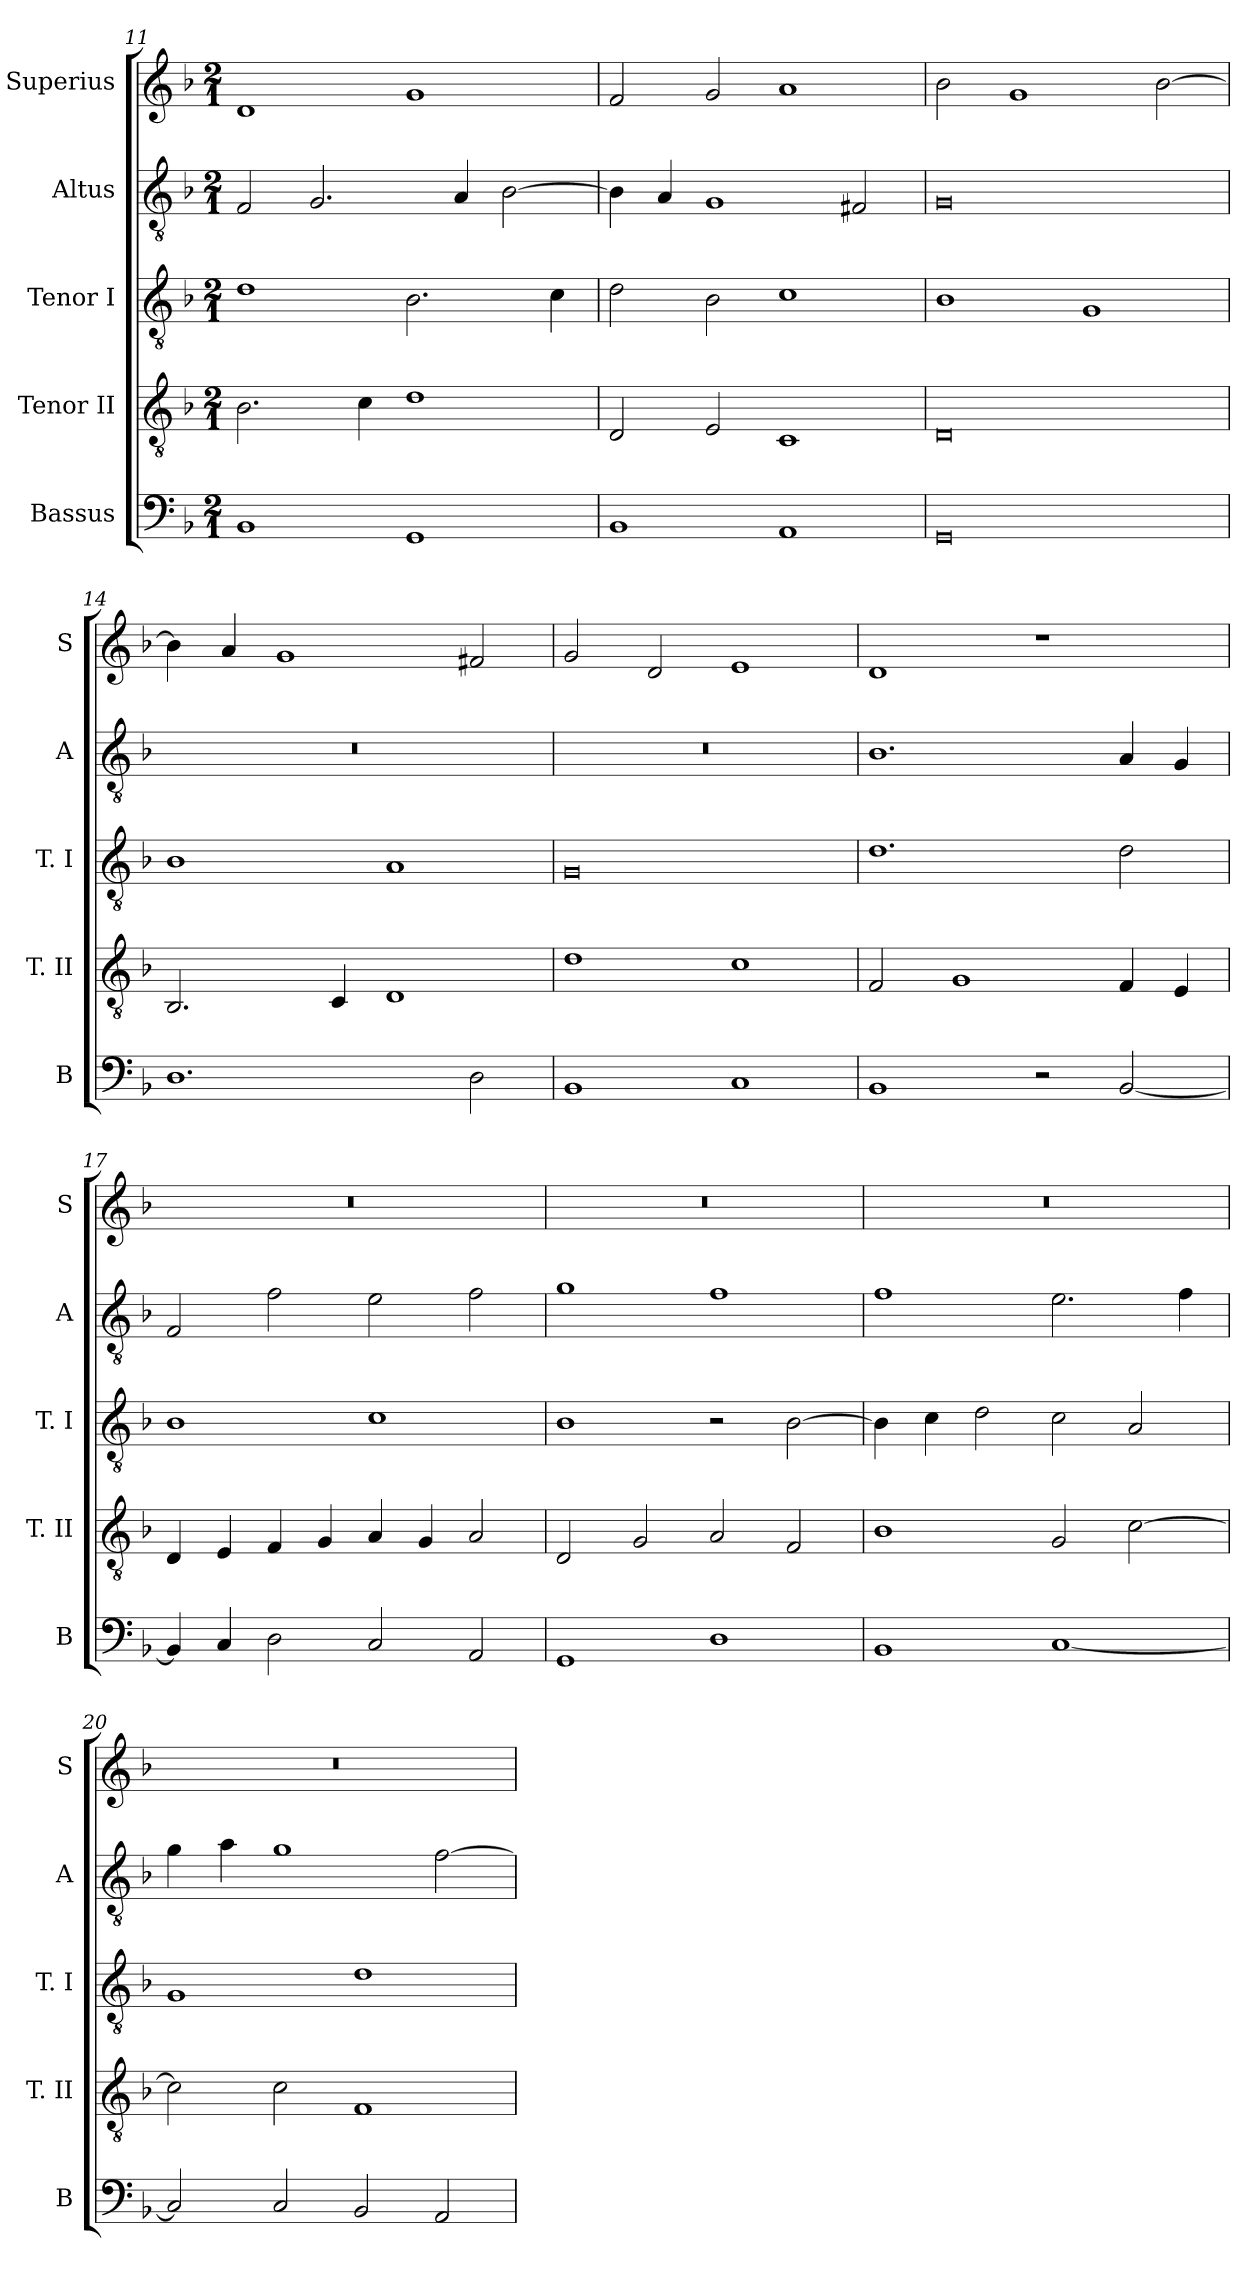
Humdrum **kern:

**kern	**kern	**kern	**kern	**kern
*part5	*part4	*part3	*part2	*part1
*staff5	*staff4	*staff3	*staff2	*staff1
*I"Bassus	*I"Tenor II	*I"Tenor I	*I"Altus	*I"Superius
*I'B	*I'T. II	*I'T. I	*I'A	*I'S
*clefF4	*clefGv2	*clefGv2	*clefGv2	*clefG2
*k[b-]	*k[b-]	*k[b-]	*k[b-]	*k[b-]
*F:	*F:	*F:	*F:	*F:
*M2/1	*M2/1	*M2/1	*M2/1	*M2/1
=11	=11	=11	=11	=11
1BB-	2.B-	1d	2F	1d
.	.	.	2.G	.
.	4c	.	.	.
1GG	1d	2.B-	.	1g
.	.	.	4A	.
.	.	.	[2B-	.
.	.	4c	.	.
=12	=12	=12	=12	=12
1BB-	2D	2d	4B-]	2f
.	.	.	4A	.
.	2E	2B-	1G	2g
1AA	1C	1c	.	1a
.	.	.	2F#X	.
=13	=13	=13	=13	=13
0GG	0D	1B-	0G	2b-
.	.	.	.	1g
.	.	1G	.	.
.	.	.	.	[2b-
=14	=14	=14	=14	=14
1.D	2.BB-	1B-	0r	4b-]
.	.	.	.	4a
.	.	.	.	1g
.	4C	.	.	.
.	1D	1A	.	.
2D	.	.	.	2f#X
=15	=15	=15	=15	=15
1BB-	1d	0G	0r	2g
.	.	.	.	2d
1C	1c	.	.	1e
=16	=16	=16	=16	=16
1BB-	2F	1.d	1.B-	1d
.	1G	.	.	.
2r	.	.	.	1r
[2BB-	4F	2d	4A	.
.	4E	.	4G	.
=17	=17	=17	=17	=17
4BB-]	4D	1B-	2F	0r
4C	4E	.	.	.
2D	4F	.	2f	.
.	4G	.	.	.
2C	4A	1c	2e	.
.	4G	.	.	.
2AA	2A	.	2f	.
=18	=18	=18	=18	=18
1GG	2D	1B-	1g	0r
.	2G	.	.	.
1D	2A	2r	1f	.
.	2F	[2B-	.	.
=19	=19	=19	=19	=19
1BB-	1B-	4B-]	1f	0r
.	.	4c	.	.
.	.	2d	.	.
[1C	2G	2c	2.e	.
.	[2c	2A	.	.
.	.	.	4f	.
=20	=20	=20	=20	=20
2C]	2c]	1G	4g	0r
.	.	.	4a	.
2C	2c	.	1g	.
2BB-	1F	1d	.	.
2AA	.	.	[2f	.
=	=	=	=	=
*-	*-	*-	*-	*-
